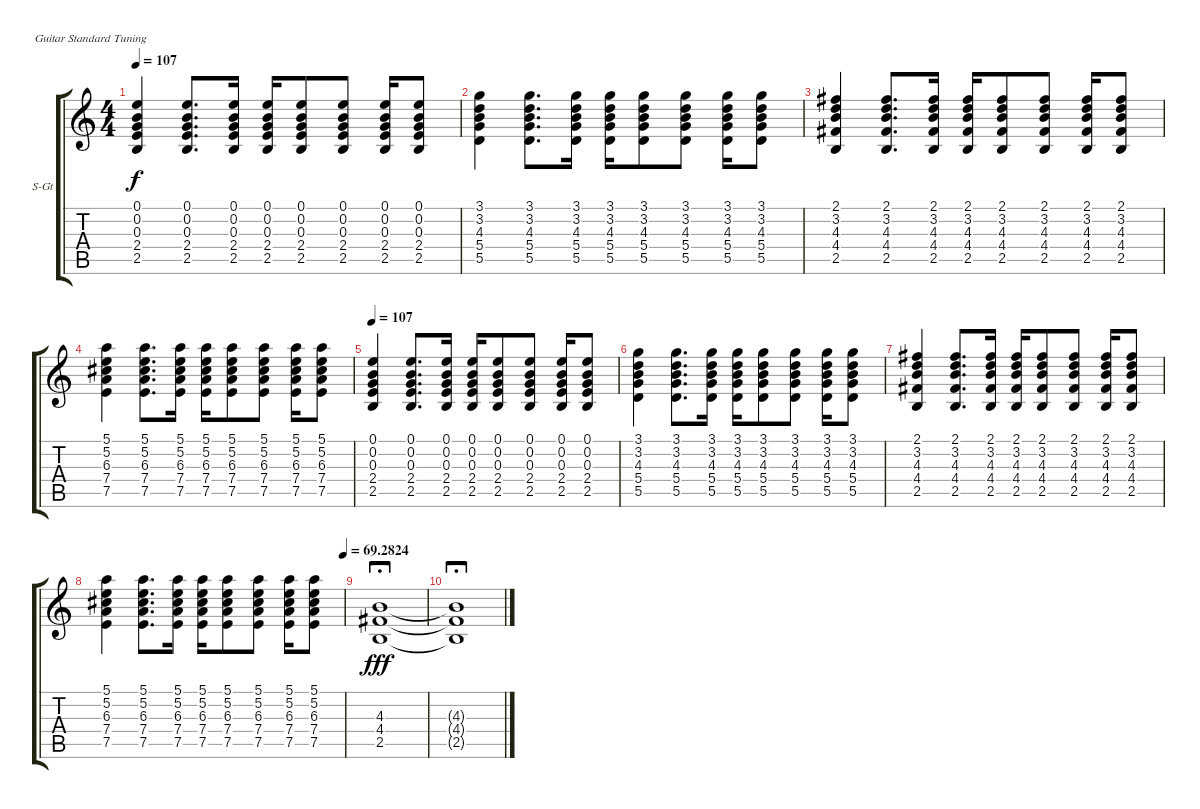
\defaultSystemsLayout 4
\bracketExtendMode groupsimilarinstruments
\firstSystemTrackNameOrientation horizontal
\otherSystemsTrackNameOrientation horizontal
\track ("Steel Guitar" "S-Gt") {instrument acousticguitarsteel}
\staff {score tabs}
\tuning (E4 B3 G3 D3 A2 E2)
\ts (4 4)
\tempo 107
\clef g2
\ks c
(0.1 0.2 0.3 2.4 2.5).4{dy f} (0.1 0.2 0.3 2.4 2.5).8{d} (0.1 0.2 0.3 2.4 2.5).16 (0.1 0.2 0.3 2.4 2.5).16 (0.1 0.2 0.3 2.4 2.5).8 (0.1 0.2 0.3 2.4 2.5).8 (0.1 0.2 0.3 2.4 2.5).16 (0.1 0.2 0.3 2.4 2.5).8 |
(3.1 3.2 4.3 5.4 5.5).4 (3.1 3.2 4.3 5.4 5.5).8{d} (3.1 3.2 4.3 5.4 5.5).16 (3.1 3.2 4.3 5.4 5.5).16 (3.1 3.2 4.3 5.4 5.5).8 (3.1 3.2 4.3 5.4 5.5).8 (3.1 3.2 4.3 5.4 5.5).16 (3.1 3.2 4.3 5.4 5.5).8 |
(2.1 3.2 4.3 4.4 2.5).4 (2.1 3.2 4.3 4.4 2.5).8{d} (2.1 3.2 4.3 4.4 2.5).16 (2.1 3.2 4.3 4.4 2.5).16 (2.1 3.2 4.3 4.4 2.5).8 (2.1 3.2 4.3 4.4 2.5).8 (2.1 3.2 4.3 4.4 2.5).16 (2.1 3.2 4.3 4.4 2.5).8 |
(5.1 5.2 6.3 7.4 7.5).4 (5.1 5.2 6.3 7.4 7.5).8{d} (5.1 5.2 6.3 7.4 7.5).16 (5.1 5.2 6.3 7.4 7.5).16 (5.1 5.2 6.3 7.4 7.5).8 (5.1 5.2 6.3 7.4 7.5).8 (5.1 5.2 6.3 7.4 7.5).16 (5.1 5.2 6.3 7.4 7.5).8 |
\tempo 107
(0.1 0.2 0.3 2.4 2.5).4 (0.1 0.2 0.3 2.4 2.5).8{d} (0.1 0.2 0.3 2.4 2.5).16 (0.1 0.2 0.3 2.4 2.5).16 (0.1 0.2 0.3 2.4 2.5).8 (0.1 0.2 0.3 2.4 2.5).8 (0.1 0.2 0.3 2.4 2.5).16 (0.1 0.2 0.3 2.4 2.5).8 |
(3.1 3.2 4.3 5.4 5.5).4 (3.1 3.2 4.3 5.4 5.5).8{d} (3.1 3.2 4.3 5.4 5.5).16 (3.1 3.2 4.3 5.4 5.5).16 (3.1 3.2 4.3 5.4 5.5).8 (3.1 3.2 4.3 5.4 5.5).8 (3.1 3.2 4.3 5.4 5.5).16 (3.1 3.2 4.3 5.4 5.5).8 |
(2.1 3.2 4.3 4.4 2.5).4 (2.1 3.2 4.3 4.4 2.5).8{d} (2.1 3.2 4.3 4.4 2.5).16 (2.1 3.2 4.3 4.4 2.5).16 (2.1 3.2 4.3 4.4 2.5).8 (2.1 3.2 4.3 4.4 2.5).8 (2.1 3.2 4.3 4.4 2.5).16 (2.1 3.2 4.3 4.4 2.5).8 |
\tempo (69.2824 1)
(5.1 5.2 6.3 7.4 7.5).4 (5.1 5.2 6.3 7.4 7.5).8{d} (5.1 5.2 6.3 7.4 7.5).16 (5.1 5.2 6.3 7.4 7.5).16 (5.1 5.2 6.3 7.4 7.5).8 (5.1 5.2 6.3 7.4 7.5).8 (5.1 5.2 6.3 7.4 7.5).16 (5.1 5.2 6.3 7.4 7.5).8 |
(4.3 4.4 2.5).1{dy fff fermata (long 1)} |
(4.3{t} 4.4{t} 2.5{t}).1{fermata (long 1)}
